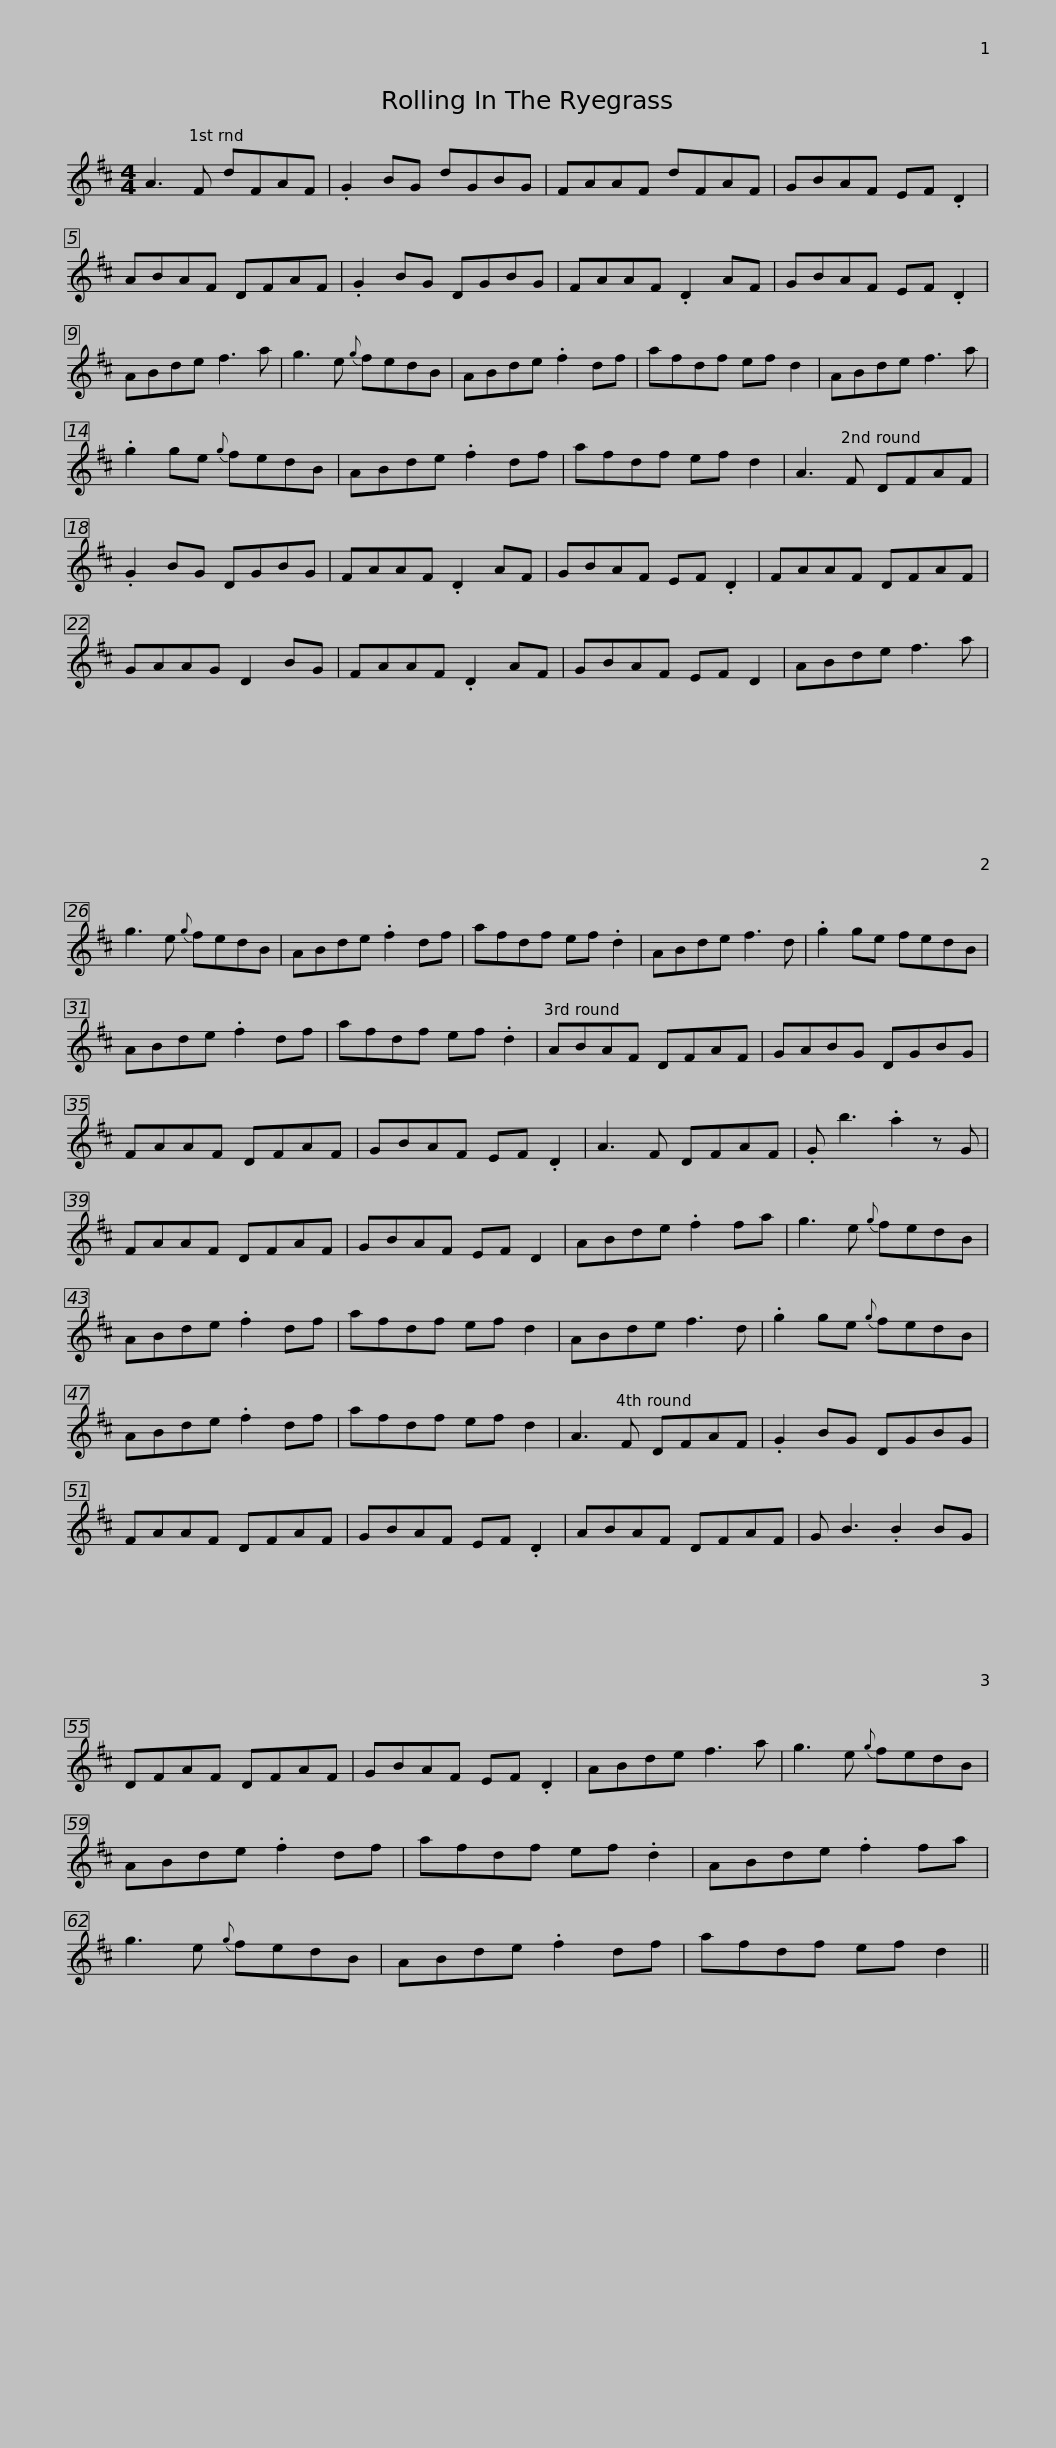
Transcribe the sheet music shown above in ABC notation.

X:1
L:1/8
M:4/4
I:linebreak $
K:D
V:1 treble
V:1
 A3 F dFAF | .G2 BG dGBG | FAAF dFAF | GBAF EF .D2 | ABAF DFAF | %5
 .G2 BG DGBG |$ FAAF .D2 AF | GBAF EF .D2 | ABde f3 a | g3 e{g} fedB | %10
 ABde .f2 df | afdf ef d2 |$ ABde f3 a | .g2 ge{g} fedB | ABde .f2 df | %15
 afdf ef d2 | A3 F DFAF | .G2 BG DGBG |$ FAAF .D2 AF | GBAF EF .D2 | %20
 FAAF DFAF | GAAG D2 BG | FAAF .D2 AF | GBAF EF D2 |$ ABde f3 a | %25
 g3 e{g} fedB | ABde .f2 df | afdf ef .d2 | ABde f3 d | .g2 ge fedB |$ %30
 ABde .f2 df | afdf ef .d2 | ABAF DFAF | GABG DGBG | FAAF DFAF | %35
 GBAF EF .D2 |$ A3 F DFAF | .G b3 .a2 z G | FAAF DFAF | GBAF EF D2 | %40
 ABde .f2 fa | g3 e{g} fedB |$ ABde .f2 df | afdf ef d2 | ABde f3 d | %45
 .g2 ge{g} fedB | ABde .f2 df | afdf ef d2 |$ A3 F DFAF | .G2 BG DGBG | %50
 FAAF DFAF | GBAF EF .D2 | ABAF DFAF | G B3 .B2 BG |$ DFAF DFAF | %55
 GBAF EF .D2 | ABde f3 a | g3 e{g} fedB | ABde .f2 df | afdf ef .d2 |$ %60
 ABde .f2 fa | g3 e{g} fedB | ABde .f2 df | afdf ef d2 || %64
